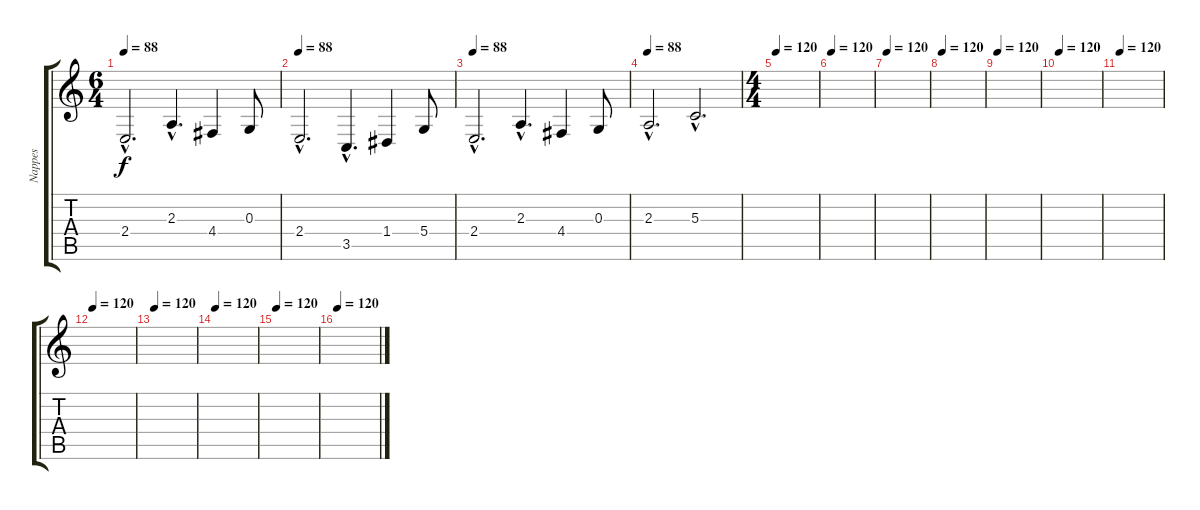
\track ("Nappes" "Nappes") {instrument stringensemble1}
\staff {score tabs}
\tuning (E4 B3 G3 D3 A2 E2) {hide}
\ts (6 4)
\tempo 100
\tempo 88
\clef g2
\ks c
2.4{hac}.2{d dy f} 2.3{hac}.4{d} 4.4.4 0.3.8 |
\tempo 100
\tempo 88
2.4{hac}.2{d} 3.5{hac}.4{d} 1.4.4 5.4.8 |
\tempo 100
\tempo 88
2.4{hac}.2{d} 2.3{hac}.4{d} 4.4.4 0.3.8 |
\tempo 100
\tempo 88
2.3{hac}.2{d} 5.3{hac}.2{d} |
\ts (4 4)
\tempo 120
|
\tempo 120
|
\tempo 120
|
\tempo 120
|
\tempo 120
|
\tempo 120
|
\tempo 120
|
\tempo 120
|
\tempo 120
|
\tempo 120
|
\tempo 120
|
\tempo 120
